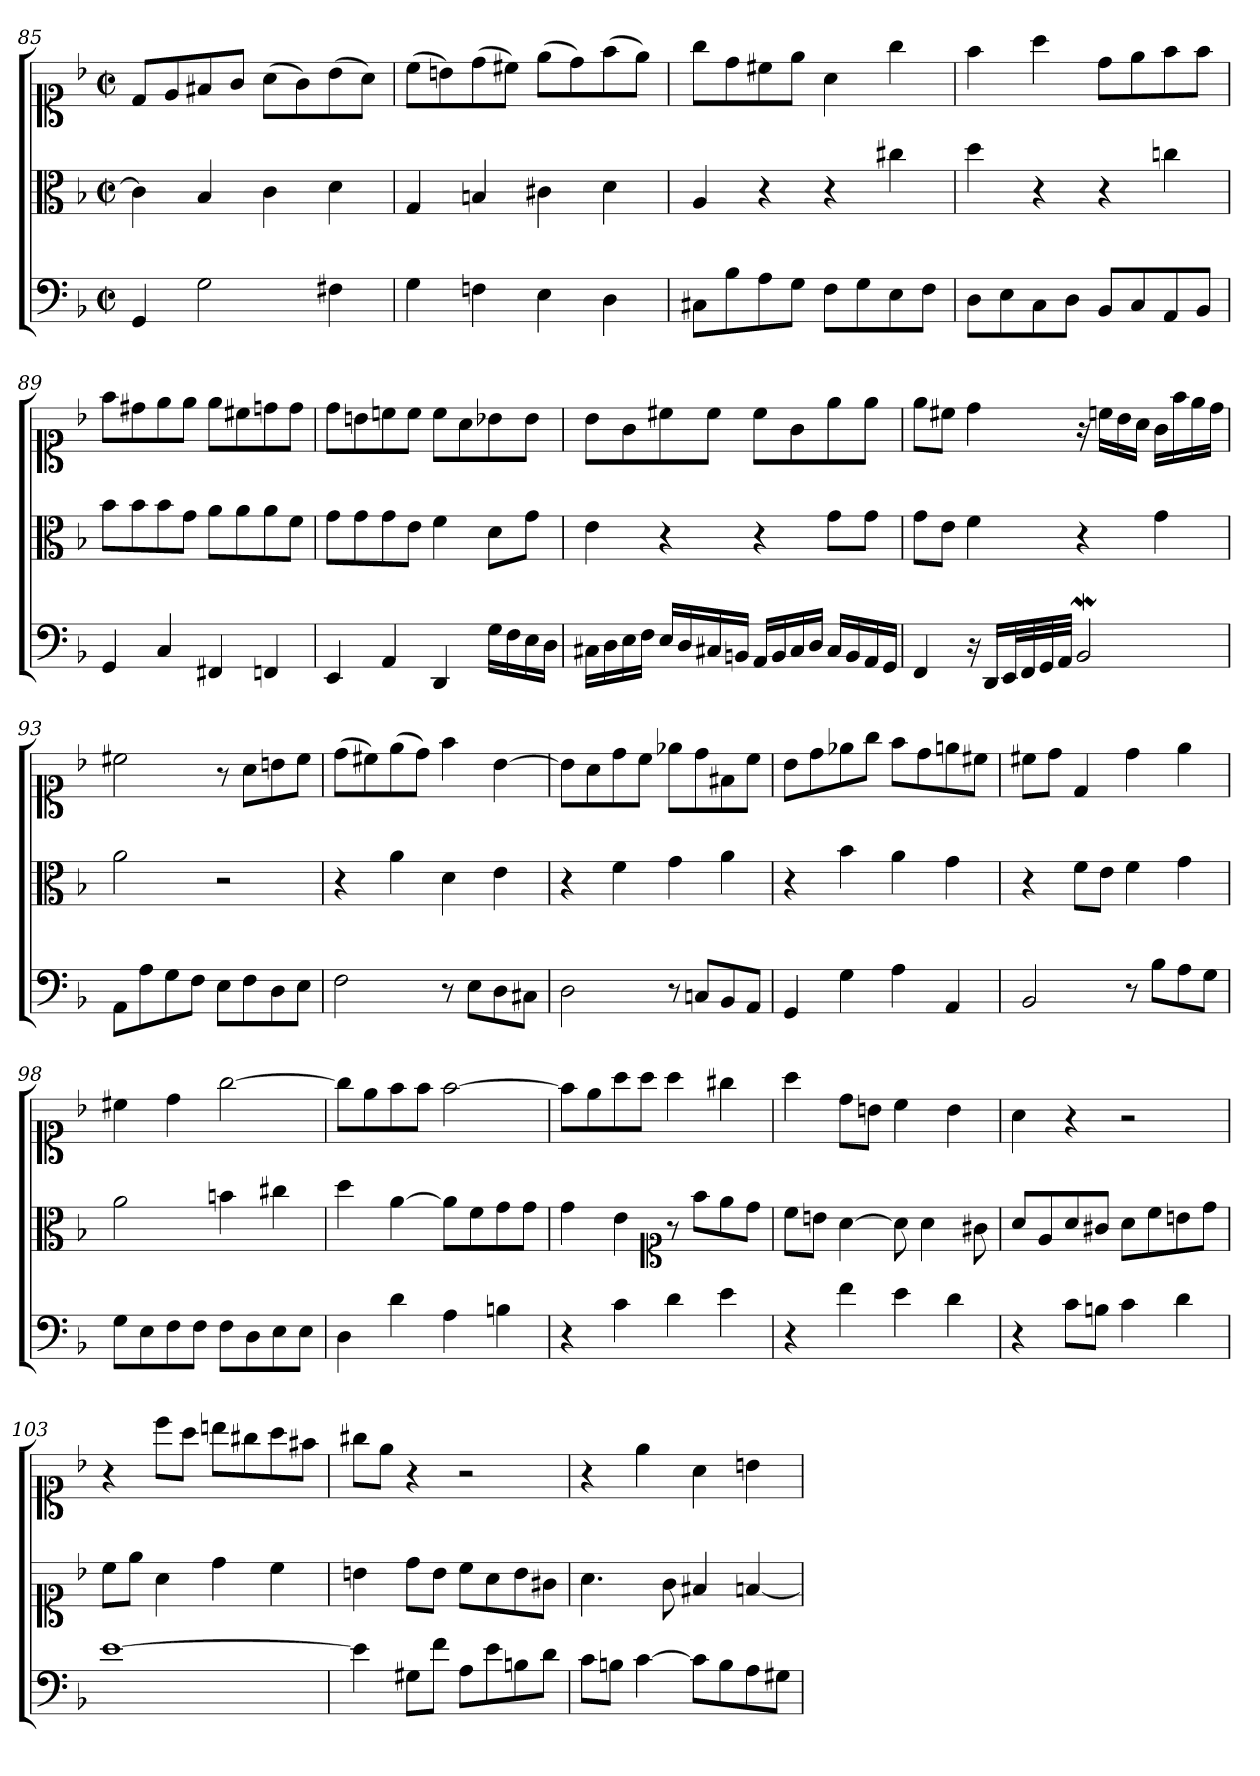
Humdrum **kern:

**kern	**kern	**kern
*part3	*part2	*part1
*staff3	*staff2	*staff1
*clefF4	*clefC3	*clefC1
*k[b-]	*k[b-]	*k[b-]
*d:	*d:	*d:
*M2/2	*M2/2	*M2/2
*met(c|)	*met(c|)	*met(c|)
=85	=85	=85
4GG	4c]	8dL
.	.	8e
2G	4B-	8f#X
.	.	8gJ
.	4c	(8aL
.	.	8g)
4F#X	4d	(8b-
.	.	8aJ)
=86	=86	=86
4G	4G	(8ccL
.	.	8bn)
4Fn	4Bn	(8dd
.	.	8cc#XJ)
4E	4c#X	(8eeL
.	.	8dd)
4D	4d	(8ff
.	.	8eeJ)
=87	=87	=87
8C#XL	4A	8ggL
8B-	.	8dd
8A	4r	8cc#X
8GJ	.	8eeJ
8FL	4r	4a
8G	.	.
8E	4cc#X	4gg
8FJ	.	.
=88	=88	=88
8DL	4dd	4ff
8E	.	.
8C	4r	4aa
8DJ	.	.
8BB-L	4r	8ddL
8C	.	8ee
8AA	4ccn	8ff
8BB-J	.	8ffJ
=89	=89	=89
4GG	8b-L	8ffL
.	8b-	8dd#X
4C	8b-	8ee
.	8gJ	8eeJ
4FF#X	8aL	8eeL
.	8a	8cc#X
4FFn	8a	8ddn
.	8fJ	8ddJ
=90	=90	=90
4EE	8gL	8ddL
.	8g	8bn
4AA	8g	8ccn
.	8eJ	8ccJ
4DD	4f	8ccL
.	.	8a
16GLL	8dL	8b-X
16F	.	.
16E	8gJ	8b-J
16DJJ	.	.
=91	=91	=91
16C#XLL	4e	8b-L
16D	.	.
16E	.	8g
16FJJ	.	.
16ELL	4r	8cc#X
16D	.	.
16C#X	.	8cc#J
16BBnJJ	.	.
16AALL	4r	8cc#L
16BB	.	.
16C#	.	8g
16DJJ	.	.
16C#LL	8gL	8ee
16BB	.	.
16AA	8gJ	8eeJ
16GGJJ	.	.
=92	=92	=92
4FF	8gL	8eeL
.	8eJ	8cc#XJ
16r	4f	4dd
16DDLL	.	.
32EEL	.	.
32FF	.	.
32GG	.	.
32AAJJJ	.	.
2BB-w	4r	16r
.	.	16ccnLL
.	.	16b-
.	.	16aJJ
.	4g	16gLL
.	.	16ff
.	.	16ee
.	.	16ddJJ
=93	=93	=93
8AAL	2a	2cc#X
8A	.	.
8G	.	.
8FJ	.	.
8EL	2r	8r
8F	.	8aL
8D	.	8bn
8EJ	.	8cc#J
=94	=94	=94
2F	4r	(8ddL
.	.	8cc#X)
.	4a	(8ee
.	.	8ddJ)
8r	4d	4ff
8EL	.	.
8D	4e	[4b-
8C#XJ	.	.
=95	=95	=95
2D	4r	8b-L]
.	.	8a
.	4f	8dd
.	.	8ccJ
8r	4g	8ee-XL
8CnL	.	8dd
8BB-	4a	8f#X
8AAJ	.	8ccJ
=96	=96	=96
4GG	4r	8b-L
.	.	8dd
4G	4b-	8ee-X
.	.	8ggJ
4A	4a	8ffL
.	.	8dd
4AA	4g	8een
.	.	8cc#XJ
=97	=97	=97
2BB-	4r	8cc#XL
.	.	8ddJ
.	8fL	4d
.	8eJ	.
8r	4f	4dd
8B-L	.	.
8A	4g	4ee
8GJ	.	.
=98	=98	=98
8GL	2a	4cc#X
8E	.	.
8F	.	4dd
8FJ	.	.
8FL	4bn	[2gg
8D	.	.
8E	4cc#X	.
8EJ	.	.
=99	=99	=99
4D	4dd	8ggL]
.	.	8ee
4d	[4a	8ff
.	.	8ffJ
4A	8aL]	[2ff
.	8f	.
4Bn	8g	.
.	8gJ	.
=100	=100	=100
4r	4g	8ffL]
.	.	8ee
4c	4e	8aa
.	.	8aaJ
*	*clefC1	*
4d	8r	4aa
.	8ffL	.
4e	8ee	4gg#X
.	8ddJ	.
=101	=101	=101
4r	8ccL	4aa
.	8bnJ	.
4f	[4a	8ddL
.	.	8bnJ
4e	8a]	4cc
.	4a	.
4d	.	4b
.	8g#X	.
=102	=102	=102
4r	8aL	4a
.	8e	.
8cL	8a	4r
8BnJ	8g#XJ	.
4c	8aL	2r
.	8cc	.
4d	8bn	.
.	8ddJ	.
=103	=103	=103
[1e	8ccL	4r
.	8eeJ	.
.	4a	8cccL
.	.	8aaJ
.	4dd	8bbnL
.	.	8gg#X
.	4cc	8aa
.	.	8ff#XJ
=104	=104	=104
4e]	4bn	8gg#XL
.	.	8eeJ
8G#XL	8ddL	4r
8fJ	8bJ	.
8AL	8ccL	2r
8e	8a	.
8Bn	8b	.
8dJ	8g#XJ	.
=105	=105	=105
8cL	4.a	4r
8BnJ	.	.
[4c	.	4ee
.	8g	.
8cL]	4f#X	4a
8B	.	.
8A	[4fn	4bn
8G#XJ	.	.
=	=	=
*-	*-	*-
